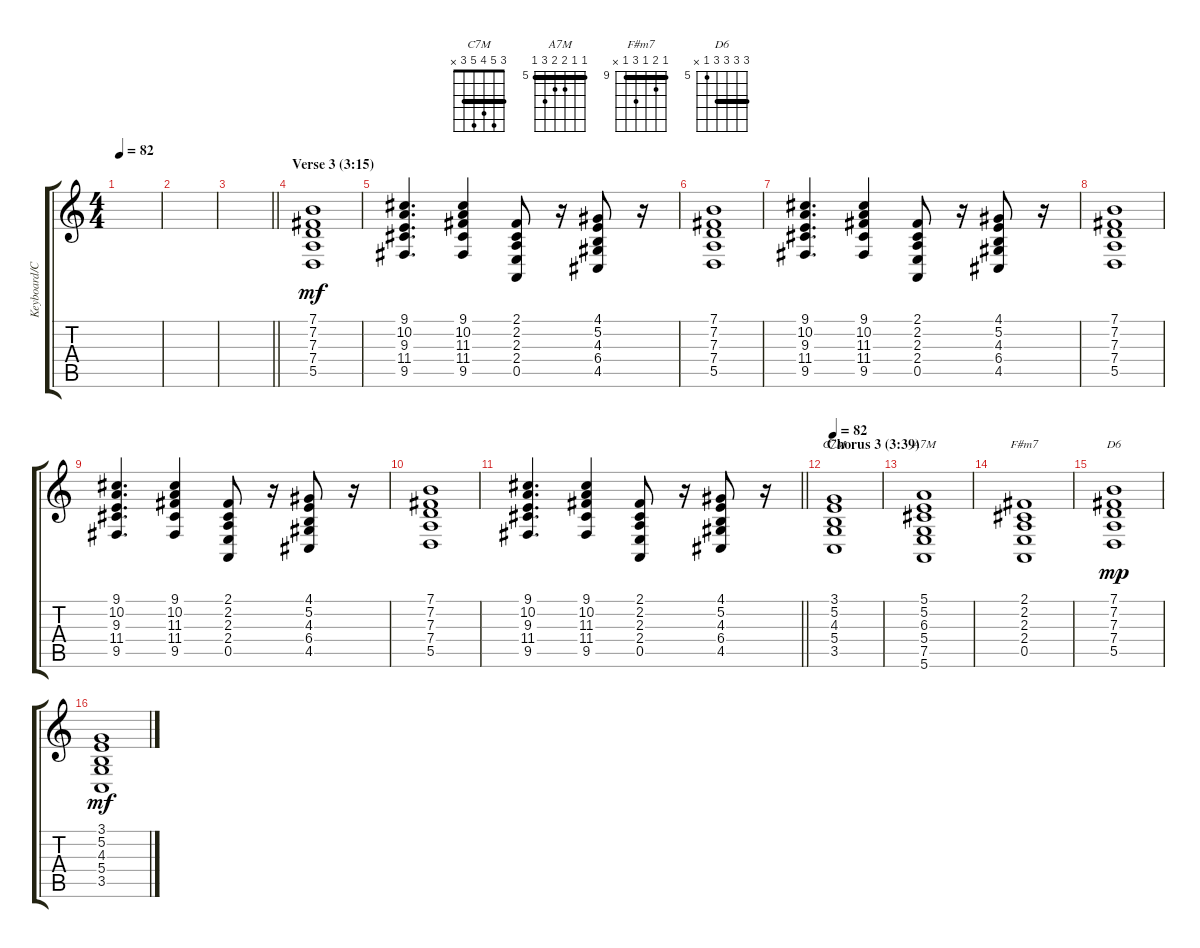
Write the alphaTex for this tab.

\track ("Keyboard/Clavinet" "Keyboard/C") {instrument lead1square}
\staff {score tabs}
\tuning (E4 B3 G3 D3 A2 E2) {hide}
\chord ("C7M" 3 5 4 5 3 x) {barre 3}
\chord ("A7M" 5 5 6 6 7 5) {firstfret 5 barre 5}
\chord ("F#m7" 9 10 9 11 9 x) {firstfret 9 barre 9}
\chord ("D6" 7 7 7 7 5 x) {firstfret 5 barre 7}
\ts (4 4)
\tempo 82
\clef g2
\ks c
|
|
\barLineRight lightlight
|
\section ("" "Verse 3 (3:15)")
(7.1 7.2 7.3 7.4 5.5).1{dy mf} |
(9.1 10.2 9.3 11.4 9.5).4{d} (9.1 10.2 11.3 11.4 9.5).4 (2.1 2.2 2.3 2.4 0.5).8 r.16 (4.1 5.2 4.3 6.4 4.5).8 r.16 |
(7.1 7.2 7.3 7.4 5.5).1 |
(9.1 10.2 9.3 11.4 9.5).4{d} (9.1 10.2 11.3 11.4 9.5).4 (2.1 2.2 2.3 2.4 0.5).8 r.16 (4.1 5.2 4.3 6.4 4.5).8 r.16 |
(7.1 7.2 7.3 7.4 5.5).1 |
(9.1 10.2 9.3 11.4 9.5).4{d} (9.1 10.2 11.3 11.4 9.5).4 (2.1 2.2 2.3 2.4 0.5).8 r.16 (4.1 5.2 4.3 6.4 4.5).8 r.16 |
(7.1 7.2 7.3 7.4 5.5).1 |
\barLineRight lightlight
(9.1 10.2 9.3 11.4 9.5).4{d} (9.1 10.2 11.3 11.4 9.5).4 (2.1 2.2 2.3 2.4 0.5).8 r.16 (4.1 5.2 4.3 6.4 4.5).8 r.16 |
\section ("" "Chorus 3 (3:39)")
\tempo 82
(3.1 5.2 4.3 5.4 3.5).1{ch "C7M"} |
(5.1 5.2 6.3 5.4 7.5 5.6).1{ch "A7M"} |
(2.1 2.2 2.3 2.4 0.5).1{ch "F#m7"} |
(7.1 7.2 7.3 7.4 5.5).1{ch "D6" dy mp} |
(3.1 5.2 4.3 5.4 3.5).1{dy mf}
